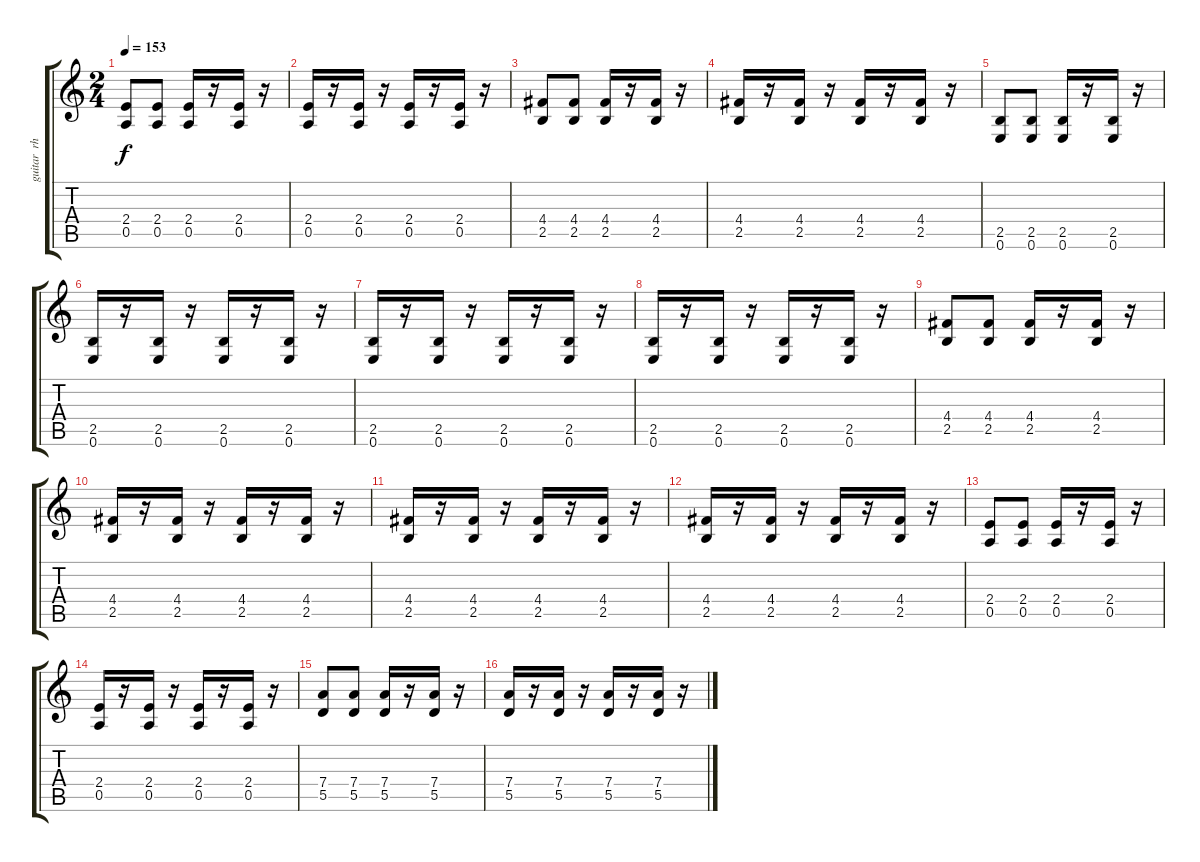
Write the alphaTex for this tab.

\track ("guitar  rhythm  left" "guitar  rh") {instrument distortionguitar}
\staff {score tabs}
\tuning (E4 B3 G3 D3 A2 E2) {hide}
\ts (2 4)
\tempo 153
\clef g2
\ks c
(2.4 0.5).8{dy f} (2.4 0.5).8 (2.4 0.5).16 r.16 (2.4 0.5).16 r.16 |
(2.4 0.5).16 r.16 (2.4 0.5).16 r.16 (2.4 0.5).16 r.16 (2.4 0.5).16 r.16 |
(4.4 2.5).8 (4.4 2.5).8 (4.4 2.5).16 r.16 (4.4 2.5).16 r.16 |
(4.4 2.5).16 r.16 (4.4 2.5).16 r.16 (4.4 2.5).16 r.16 (4.4 2.5).16 r.16 |
(2.5 0.6).8 (2.5 0.6).8 (2.5 0.6).16 r.16 (2.5 0.6).16 r.16 |
(2.5 0.6).16 r.16 (2.5 0.6).16 r.16 (2.5 0.6).16 r.16 (2.5 0.6).16 r.16 |
(2.5 0.6).16 r.16 (2.5 0.6).16 r.16 (2.5 0.6).16 r.16 (2.5 0.6).16 r.16 |
(2.5 0.6).16 r.16 (2.5 0.6).16 r.16 (2.5 0.6).16 r.16 (2.5 0.6).16 r.16 |
(4.4 2.5).8 (4.4 2.5).8 (4.4 2.5).16 r.16 (4.4 2.5).16 r.16 |
(4.4 2.5).16 r.16 (4.4 2.5).16 r.16 (4.4 2.5).16 r.16 (4.4 2.5).16 r.16 |
(4.4 2.5).16 r.16 (4.4 2.5).16 r.16 (4.4 2.5).16 r.16 (4.4 2.5).16 r.16 |
(4.4 2.5).16 r.16 (4.4 2.5).16 r.16 (4.4 2.5).16 r.16 (4.4 2.5).16 r.16 |
(2.4 0.5).8 (2.4 0.5).8 (2.4 0.5).16 r.16 (2.4 0.5).16 r.16 |
(2.4 0.5).16 r.16 (2.4 0.5).16 r.16 (2.4 0.5).16 r.16 (2.4 0.5).16 r.16 |
(7.4 5.5).8 (7.4 5.5).8 (7.4 5.5).16 r.16 (7.4 5.5).16 r.16 |
(7.4 5.5).16 r.16 (7.4 5.5).16 r.16 (7.4 5.5).16 r.16 (7.4 5.5).16 r.16
